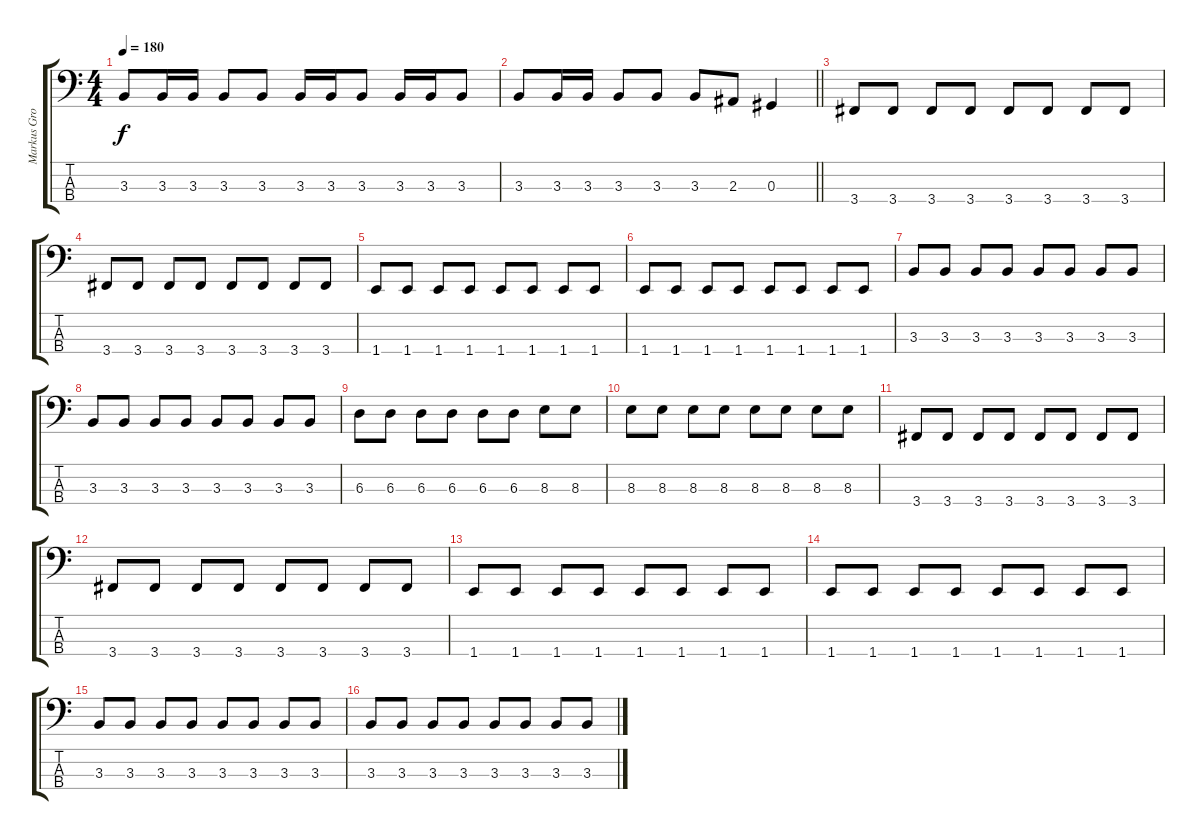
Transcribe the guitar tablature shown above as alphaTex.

\track ("Markus Grosskopf" "Markus Gro") {instrument electricbassfinger}
\staff {score tabs}
\tuning (Gb2 Db2 Ab1 Eb1) {hide}
\ts (4 4)
\tempo 180
\clef f4
\ks c
3.3.8{dy f} 3.3.16 3.3.16 3.3.8 3.3.8 3.3.16 3.3.16 3.3.8 3.3.16 3.3.16 3.3.8 |
\barLineRight lightlight
3.3.8 3.3.16 3.3.16 3.3.8 3.3.8 3.3.8 2.3.8 0.3.4 |
3.4.8 3.4.8 3.4.8 3.4.8 3.4.8 3.4.8 3.4.8 3.4.8 |
3.4.8 3.4.8 3.4.8 3.4.8 3.4.8 3.4.8 3.4.8 3.4.8 |
1.4.8 1.4.8 1.4.8 1.4.8 1.4.8 1.4.8 1.4.8 1.4.8 |
1.4.8 1.4.8 1.4.8 1.4.8 1.4.8 1.4.8 1.4.8 1.4.8 |
3.3.8 3.3.8 3.3.8 3.3.8 3.3.8 3.3.8 3.3.8 3.3.8 |
3.3.8 3.3.8 3.3.8 3.3.8 3.3.8 3.3.8 3.3.8 3.3.8 |
6.3.8 6.3.8 6.3.8 6.3.8 6.3.8 6.3.8 8.3.8 8.3.8 |
8.3.8 8.3.8 8.3.8 8.3.8 8.3.8 8.3.8 8.3.8 8.3.8 |
3.4.8 3.4.8 3.4.8 3.4.8 3.4.8 3.4.8 3.4.8 3.4.8 |
3.4.8 3.4.8 3.4.8 3.4.8 3.4.8 3.4.8 3.4.8 3.4.8 |
1.4.8 1.4.8 1.4.8 1.4.8 1.4.8 1.4.8 1.4.8 1.4.8 |
1.4.8 1.4.8 1.4.8 1.4.8 1.4.8 1.4.8 1.4.8 1.4.8 |
3.3.8 3.3.8 3.3.8 3.3.8 3.3.8 3.3.8 3.3.8 3.3.8 |
3.3.8 3.3.8 3.3.8 3.3.8 3.3.8 3.3.8 3.3.8 3.3.8
